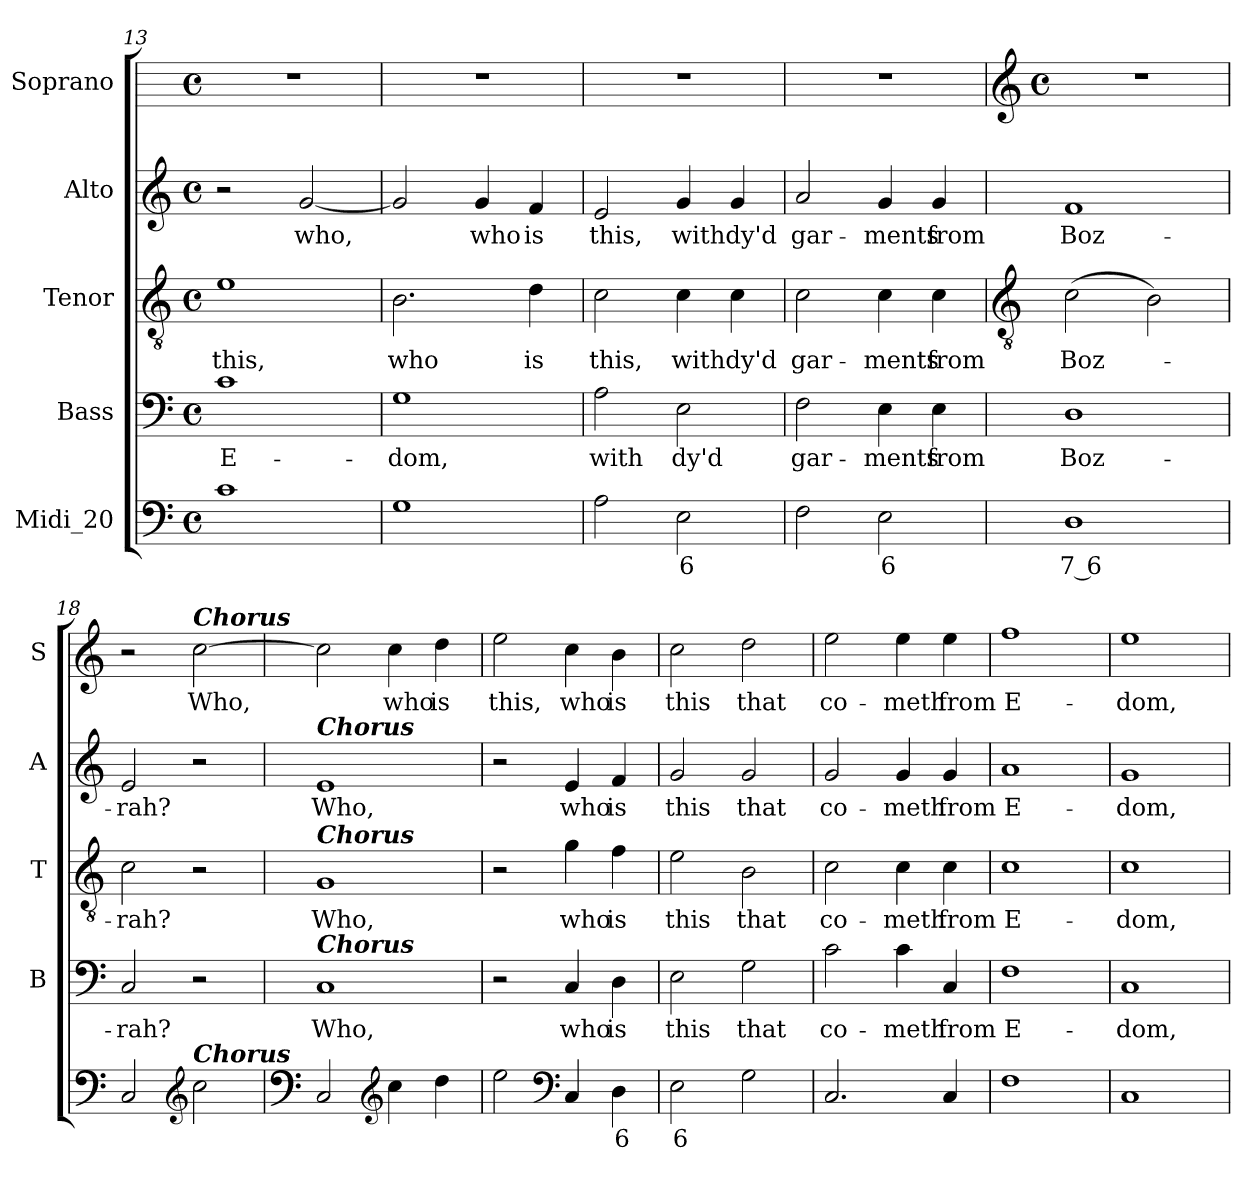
**kern	**text	**kern	**text	**kern	**text	**kern	**text	**kern	**text
*part5	*part5	*part4	*part4	*part3	*part3	*part2	*part2	*part1	*part1
*staff5	*staff5	*staff4	*staff4	*staff3	*staff3	*staff2	*staff2	*staff1	*staff1
*I"Midi_20	*	*I"Bass	*	*I"Tenor	*	*I"Alto	*	*I"Soprano	*
*	*	*I'B	*	*I'T	*	*I'A	*	*I'S	*
*clefF4	*	*clefF4	*	*clefGv2	*	*clefG2	*	*	*
*k[]	*	*k[]	*	*k[]	*	*k[]	*	*	*
*C:	*	*C:	*	*C:	*	*C:	*	*	*
*M4/4	*	*M4/4	*	*M4/4	*	*M4/4	*	*M4/4	*
*met(c)	*	*met(c)	*	*met(c)	*	*met(c)	*	*met(c)	*
=13	=13	=13	=13	=13	=13	=13	=13	=13	=13
!	!	!	!LO:LY:b	!	!LO:LY:b	!	!	!	!
1c	.	1c	E-	1e	this,	2r	.	1r	.
!	!	!	!	!	!	!	!LO:LY:b	!	!
.	.	.	.	.	.	[2g	who,	.	.
=14	=14	=14	=14	=14	=14	=14	=14	=14	=14
!	!	!	!LO:LY:b	!	!LO:LY:b	!	!	!	!
1G	.	1G	-dom,	2.B	who	2g]	.	1r	.
!	!	!	!	!	!	!	!LO:LY:b	!	!
.	.	.	.	.	.	4g	who	.	.
!	!	!	!	!	!LO:LY:b	!	!LO:LY:b	!	!
.	.	.	.	4d	is	4f	is	.	.
=15	=15	=15	=15	=15	=15	=15	=15	=15	=15
!	!	!	!LO:LY:b	!	!LO:LY:b	!	!LO:LY:b	!	!
2A	.	2A\	with	2c	this,	2e	this,	1r	.
!	!LO:LY:b	!	!LO:LY:b	!	!LO:LY:b	!	!LO:LY:b	!	!
2E	6	2E	dy'd	4c	with	4g	with	.	.
!	!	!	!	!	!LO:LY:b	!	!LO:LY:b	!	!
.	.	.	.	4c	dy'd	4g	dy'd	.	.
=16	=16	=16	=16	=16	=16	=16	=16	=16	=16
!	!	!	!LO:LY:b	!	!LO:LY:b	!	!LO:LY:b	!	!
2F	.	2F	gar-	2c	gar-	2a	gar-	1r	.
!	!LO:LY:b	!	!LO:LY:b	!	!LO:LY:b	!	!LO:LY:b	!	!
2E	6	4E	-ments	4c	-ments	4g	-ments	.	.
!	!	!	!LO:LY:b	!	!LO:LY:b	!	!LO:LY:b	!	!
.	.	4E	from	4c	from	4g	from	.	.
!!LO:LB:g=z
=17	=17	=17	=17	=17	=17	=17	=17	=17	=17
*	*	*	*	*clefGv2	*	*	*	*clefG2	*
*	*	*	*	*	*	*	*	*k[]	*
*	*	*	*	*	*	*	*	*C:	*
*	*	*	*	*	*	*	*	*M4/4	*
*	*	*	*	*	*	*	*	*met(c)	*
!	!LO:LY:b	!	!LO:LY:b	!	!LO:LY:b	!	!LO:LY:b	!	!
1D	7 6	1D	Boz-	(>2c	Boz-	1f	Boz-	1r	.
.	.	.	.	2B)	.	.	.	.	.
=18	=18	=18	=18	=18	=18	=18	=18	=18	=18
!	!	!	!LO:LY:b	!	!LO:LY:b	!	!LO:LY:b	!	!
2C	.	2C	-rah?	2c	rah?	2e	-rah?	2r	.
*clefG2	*	*	*	*	*	*	*	*	*
!	!	!	!	!	!	!	!	!LO:TX:a:Bi:t=Chorus	!
!LO:TX:a:Bi:t=Chorus	!	!	!	!	!	!	!	!	!
!	!	!	!	!	!	!	!	!	!LO:LY:b
2cc	.	2r	.	2r	.	2r	.	[2cc	Who,
=19	=19	=19	=19	=19	=19	=19	=19	=19	=19
*clefF4	*	*	*	*	*	*	*	*	*
!	!	!	!	!	!	!LO:TX:a:Bi:t=Chorus	!	!	!
!	!	!	!	!LO:TX:a:Bi:t=Chorus	!	!	!	!	!
!	!	!LO:TX:a:Bi:t=Chorus	!	!	!	!	!	!	!
!	!	!	!LO:LY:b	!	!LO:LY:b	!	!LO:LY:b	!	!
2C	.	1C	Who,	1G	Who,	1e	Who,	2cc]	.
*clefG2	*	*	*	*	*	*	*	*	*
!	!	!	!	!	!	!	!	!	!LO:LY:b
4cc	.	.	.	.	.	.	.	4cc	who
!	!	!	!	!	!	!	!	!	!LO:LY:b
4dd	.	.	.	.	.	.	.	4dd	is
=20	=20	=20	=20	=20	=20	=20	=20	=20	=20
!	!	!	!	!	!	!	!	!	!LO:LY:b
2ee	.	2r	.	2r	.	2r	.	2ee	this,
*clefF4	*	*	*	*	*	*	*	*	*
!	!	!	!LO:LY:b	!	!LO:LY:b	!	!LO:LY:b	!	!LO:LY:b
4C	.	4C	who	4g	who	4e	who	4cc	who
!	!LO:LY:b	!	!LO:LY:b	!	!LO:LY:b	!	!LO:LY:b	!	!LO:LY:b
4D	6	4D	is	4f	is	4f	is	4b	is
=21	=21	=21	=21	=21	=21	=21	=21	=21	=21
!	!LO:LY:b	!	!LO:LY:b	!	!LO:LY:b	!	!LO:LY:b	!	!LO:LY:b
2E	6	2E	this	2e	this	2g	this	2cc	this
!	!	!	!LO:LY:b	!	!LO:LY:b	!	!LO:LY:b	!	!LO:LY:b
2G	.	2G	that	2B	that	2g	that	2dd	that
=22	=22	=22	=22	=22	=22	=22	=22	=22	=22
!	!	!	!LO:LY:b	!	!LO:LY:b	!	!LO:LY:b	!	!LO:LY:b
2.C	.	2c	co-	2c	co-	2g	co-	2ee	co-
!	!	!	!LO:LY:b	!	!LO:LY:b	!	!LO:LY:b	!	!LO:LY:b
.	.	4c	-meth	4c	-meth	4g	-meth	4ee	-meth
!	!	!	!LO:LY:b	!	!LO:LY:b	!	!LO:LY:b	!	!LO:LY:b
4C	.	4C	from	4c	from	4g	from	4ee	from
=23	=23	=23	=23	=23	=23	=23	=23	=23	=23
!	!	!	!LO:LY:b	!	!LO:LY:b	!	!LO:LY:b	!	!LO:LY:b
1F	.	1F	E-	1c	E-	1a	E-	1ff	E-
=24	=24	=24	=24	=24	=24	=24	=24	=24	=24
!	!	!	!LO:LY:b	!	!LO:LY:b	!	!LO:LY:b	!	!LO:LY:b
1C	.	1C	-dom,	1c	-dom,	1g	-dom,	1ee	-dom,
=	=	=	=	=	=	=	=	=	=
*-	*-	*-	*-	*-	*-	*-	*-	*-	*-
